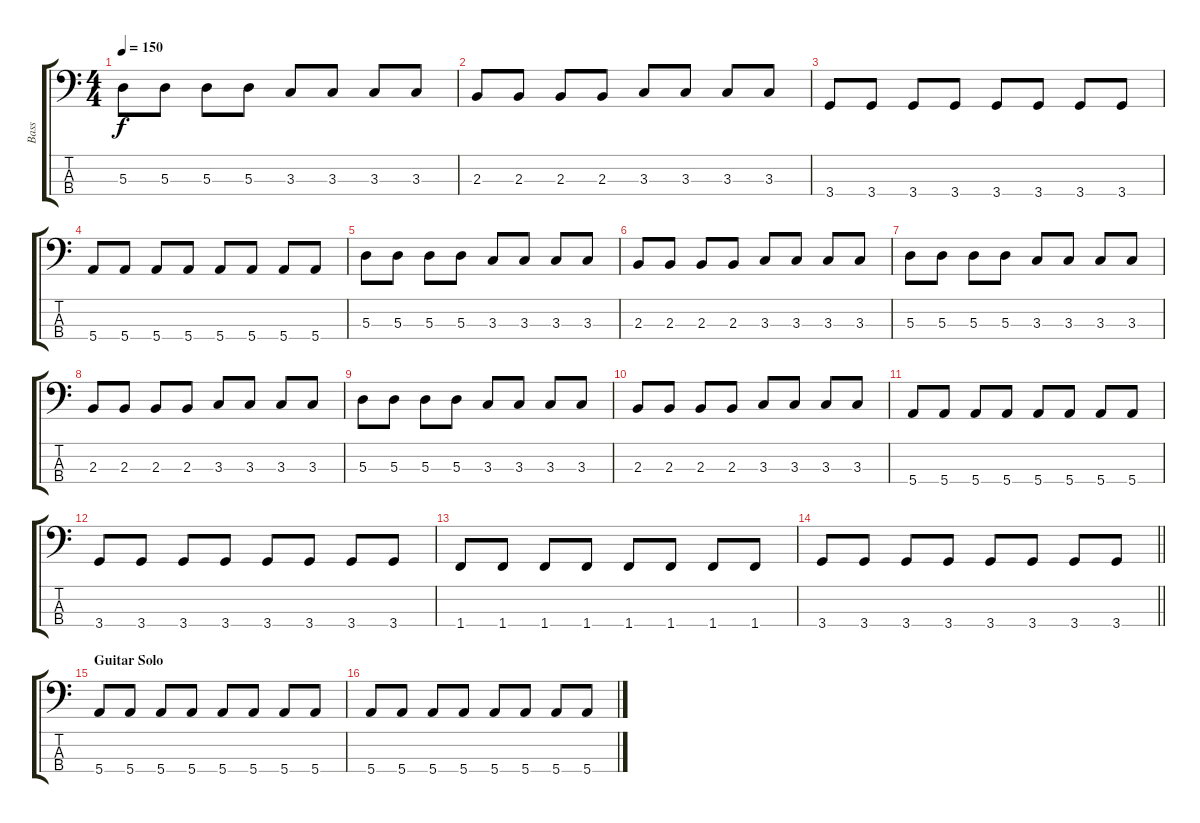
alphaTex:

\track ("Bass" "Bass") {instrument electricbassfinger}
\staff {score tabs}
\tuning (G2 D2 A1 E1) {hide}
\ts (4 4)
\tempo 150
\clef f4
\ks c
5.3.8{dy f} 5.3.8 5.3.8 5.3.8 3.3.8 3.3.8 3.3.8 3.3.8 |
2.3.8 2.3.8 2.3.8 2.3.8 3.3.8 3.3.8 3.3.8 3.3.8 |
3.4.8 3.4.8 3.4.8 3.4.8 3.4.8 3.4.8 3.4.8 3.4.8 |
5.4.8 5.4.8 5.4.8 5.4.8 5.4.8 5.4.8 5.4.8 5.4.8 |
5.3.8 5.3.8 5.3.8 5.3.8 3.3.8 3.3.8 3.3.8 3.3.8 |
2.3.8 2.3.8 2.3.8 2.3.8 3.3.8 3.3.8 3.3.8 3.3.8 |
5.3.8 5.3.8 5.3.8 5.3.8 3.3.8 3.3.8 3.3.8 3.3.8 |
2.3.8 2.3.8 2.3.8 2.3.8 3.3.8 3.3.8 3.3.8 3.3.8 |
5.3.8 5.3.8 5.3.8 5.3.8 3.3.8 3.3.8 3.3.8 3.3.8 |
2.3.8 2.3.8 2.3.8 2.3.8 3.3.8 3.3.8 3.3.8 3.3.8 |
5.4.8 5.4.8 5.4.8 5.4.8 5.4.8 5.4.8 5.4.8 5.4.8 |
3.4.8 3.4.8 3.4.8 3.4.8 3.4.8 3.4.8 3.4.8 3.4.8 |
1.4.8 1.4.8 1.4.8 1.4.8 1.4.8 1.4.8 1.4.8 1.4.8 |
\barLineRight lightlight
3.4.8 3.4.8 3.4.8 3.4.8 3.4.8 3.4.8 3.4.8 3.4.8 |
\section ("" "Guitar Solo")
5.4.8 5.4.8 5.4.8 5.4.8 5.4.8 5.4.8 5.4.8 5.4.8 |
5.4.8 5.4.8 5.4.8 5.4.8 5.4.8 5.4.8 5.4.8 5.4.8
